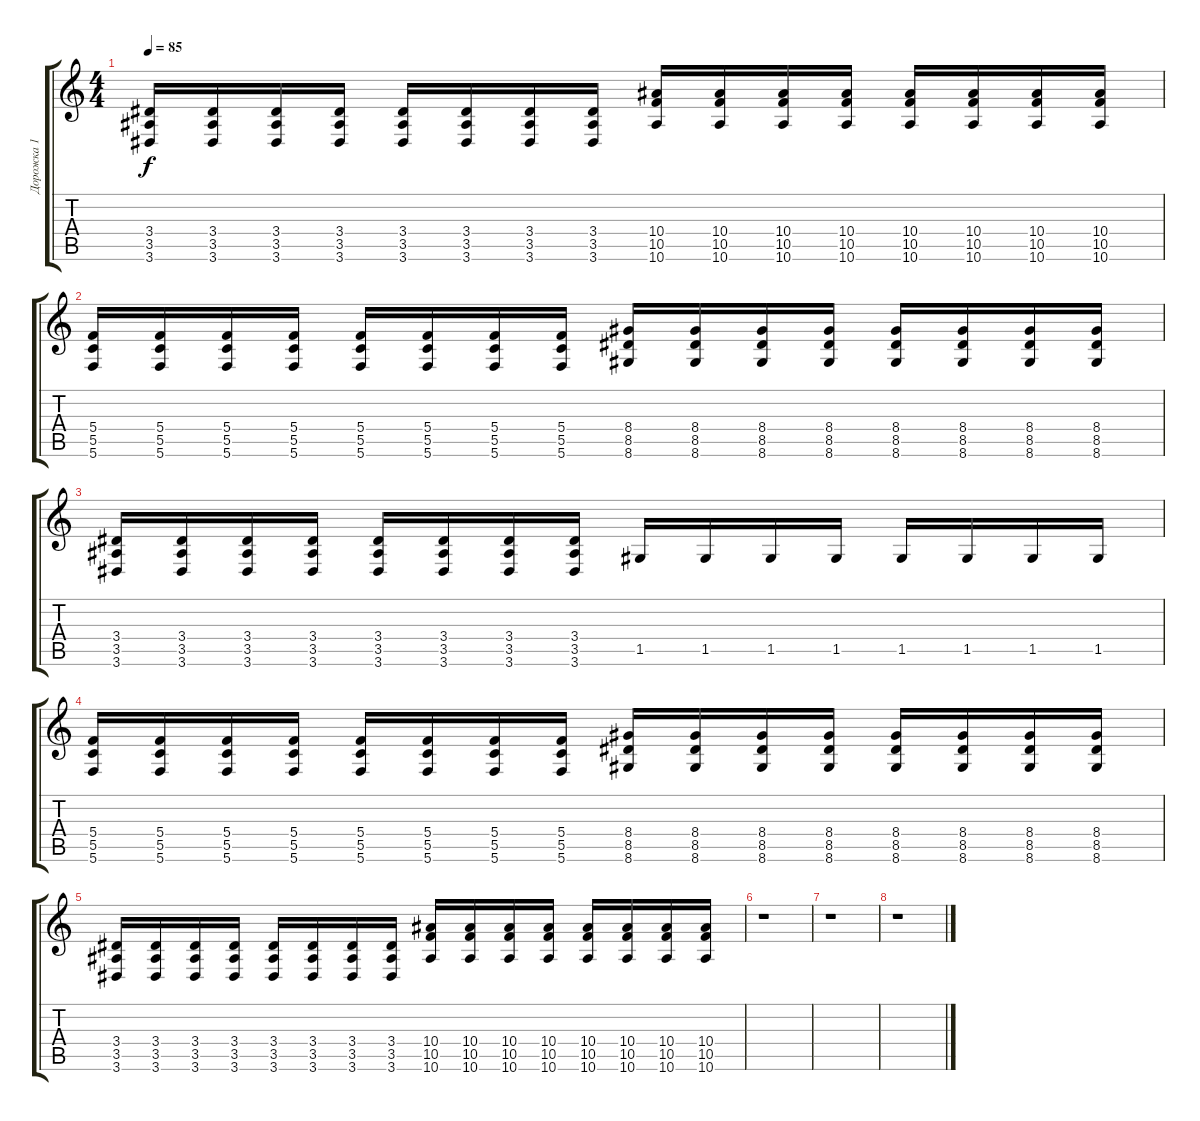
\track ("Дорожка 1" "Дорожка 1") {instrument distortionguitar}
\staff {score tabs}
\tuning (D4 A3 F3 C3 G2 C2) {hide}
\ts (4 4)
\tempo 85
\clef g2
\ks c
(3.4 3.5 3.6).16{dy f} (3.4 3.5 3.6).16 (3.4 3.5 3.6).16 (3.4 3.5 3.6).16 (3.4 3.5 3.6).16 (3.4 3.5 3.6).16 (3.4 3.5 3.6).16 (3.4 3.5 3.6).16 (10.4 10.5 10.6).16 (10.4 10.5 10.6).16 (10.4 10.5 10.6).16 (10.4 10.5 10.6).16 (10.4 10.5 10.6).16 (10.4 10.5 10.6).16 (10.4 10.5 10.6).16 (10.4 10.5 10.6).16 |
(5.4 5.5 5.6).16 (5.4 5.5 5.6).16 (5.4 5.5 5.6).16 (5.4 5.5 5.6).16 (5.4 5.5 5.6).16 (5.4 5.5 5.6).16 (5.4 5.5 5.6).16 (5.4 5.5 5.6).16 (8.4 8.5 8.6).16 (8.4 8.5 8.6).16 (8.4 8.5 8.6).16 (8.4 8.5 8.6).16 (8.4 8.5 8.6).16 (8.4 8.5 8.6).16 (8.4 8.5 8.6).16 (8.4 8.5 8.6).16 |
(3.4 3.5 3.6).16 (3.4 3.5 3.6).16 (3.4 3.5 3.6).16 (3.4 3.5 3.6).16 (3.4 3.5 3.6).16 (3.4 3.5 3.6).16 (3.4 3.5 3.6).16 (3.4 3.5 3.6).16 1.5.16 1.5.16 1.5.16 1.5.16 1.5.16 1.5.16 1.5.16 1.5.16 |
(5.4 5.5 5.6).16 (5.4 5.5 5.6).16 (5.4 5.5 5.6).16 (5.4 5.5 5.6).16 (5.4 5.5 5.6).16 (5.4 5.5 5.6).16 (5.4 5.5 5.6).16 (5.4 5.5 5.6).16 (8.4 8.5 8.6).16 (8.4 8.5 8.6).16 (8.4 8.5 8.6).16 (8.4 8.5 8.6).16 (8.4 8.5 8.6).16 (8.4 8.5 8.6).16 (8.4 8.5 8.6).16 (8.4 8.5 8.6).16 |
(3.4 3.5 3.6).16 (3.4 3.5 3.6).16 (3.4 3.5 3.6).16 (3.4 3.5 3.6).16 (3.4 3.5 3.6).16 (3.4 3.5 3.6).16 (3.4 3.5 3.6).16 (3.4 3.5 3.6).16 (10.4 10.5 10.6).16 (10.4 10.5 10.6).16 (10.4 10.5 10.6).16 (10.4 10.5 10.6).16 (10.4 10.5 10.6).16 (10.4 10.5 10.6).16 (10.4 10.5 10.6).16 (10.4 10.5 10.6).16 |
r.1 |
r.1 |
r.1
